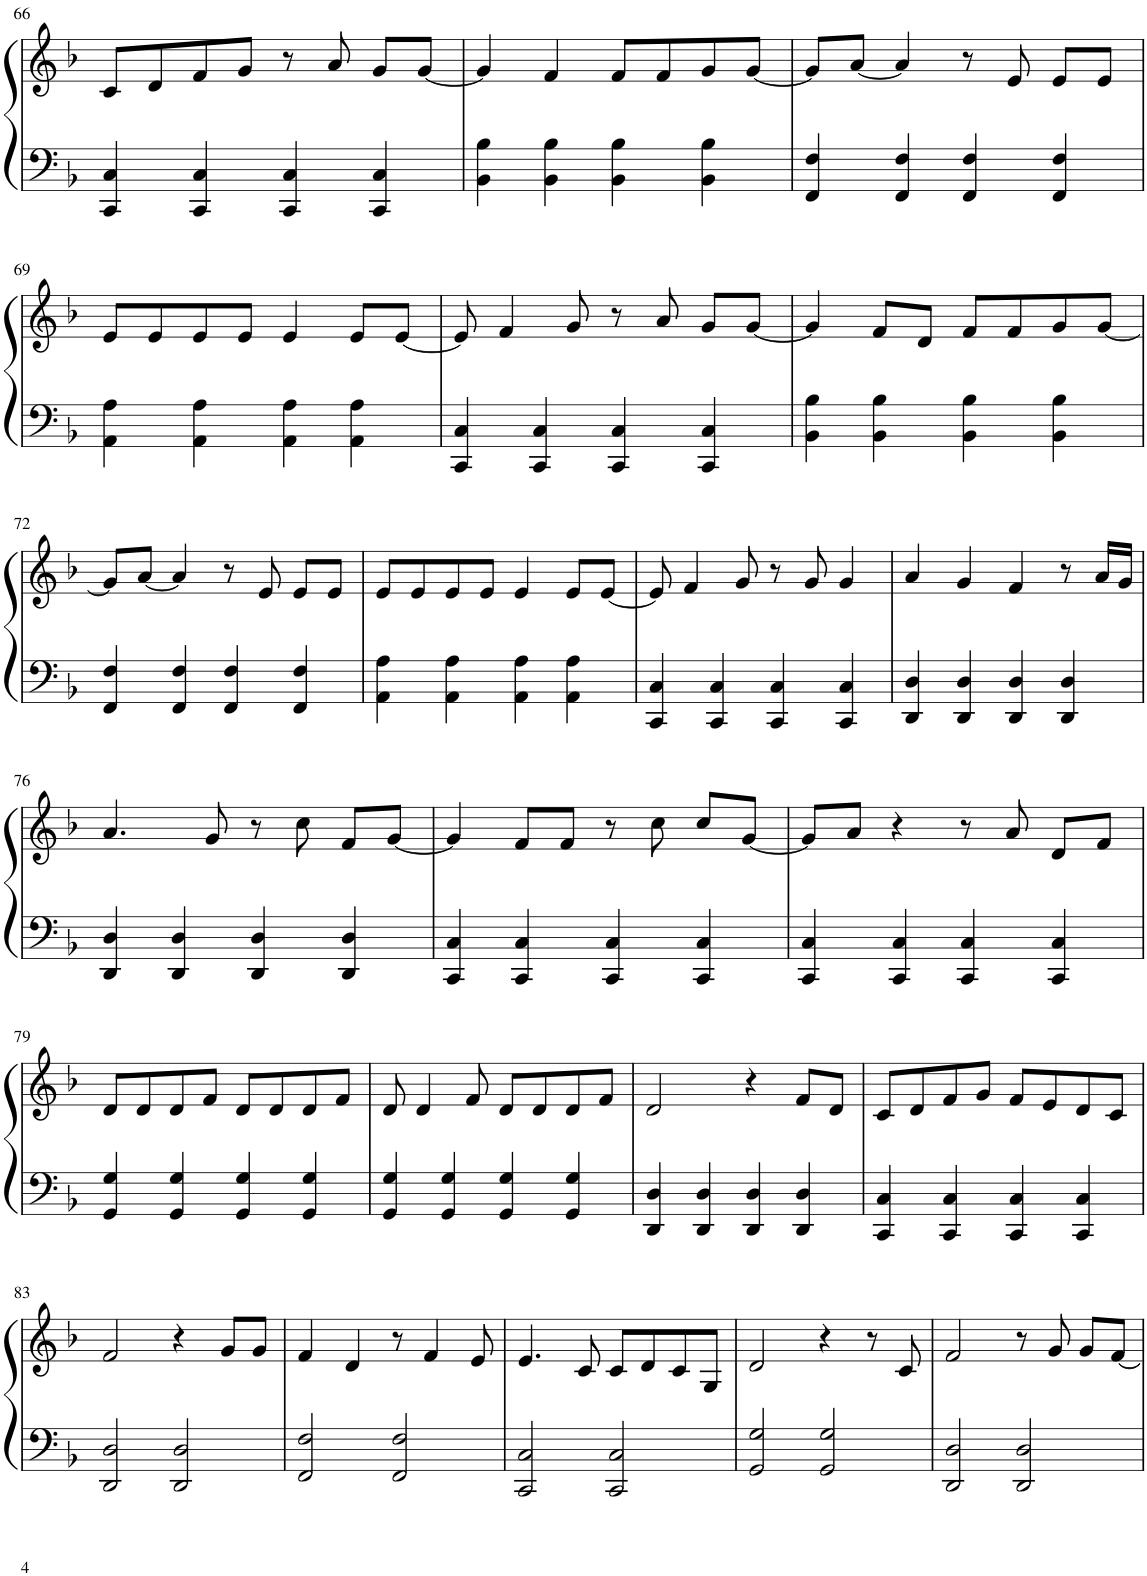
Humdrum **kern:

**kern	**kern
*part1	*part1
*staff2	*staff1
*I"Piano	*
*I'Pno.	*
!!LO:PB:g=z
*clefF4	*clefG2
*k[b-]	*k[b-]
*M4/4	*M4/4
=66	=66
4CC/ 4C/	8c/L
.	8d/
4CC/ 4C/	8f/
.	8g/J
4CC/ 4C/	8r
.	8a/
4CC/ 4C/	8g/L
.	[8g/J
=67	=67
4BB-\ 4B-\	4g/]
4BB-\ 4B-\	4f/
4BB-\ 4B-\	8f/L
.	8f/
4BB-\ 4B-\	8g/
.	[8g/J
=68	=68
4FF/ 4F/	8g/L]
.	[8a/J
4FF/ 4F/	4a/]
4FF/ 4F/	8r
.	8e/
4FF/ 4F/	8e/L
.	8e/J
!!LO:LB:g=z
=69	=69
4AA\ 4A\	8e/L
.	8e/
4AA\ 4A\	8e/
.	8e/J
4AA\ 4A\	4e/
4AA\ 4A\	8e/L
.	[8e/J
=70	=70
4CC/ 4C/	8e/]
.	4f/
4CC/ 4C/	.
.	8g/
4CC/ 4C/	8r
.	8a/
4CC/ 4C/	8g/L
.	[8g/J
=71	=71
4BB-\ 4B-\	4g/]
4BB-\ 4B-\	8f/L
.	8d/J
4BB-\ 4B-\	8f/L
.	8f/
4BB-\ 4B-\	8g/
.	[8g/J
!!LO:LB:g=z
=72	=72
4FF/ 4F/	8g/L]
.	[8a/J
4FF/ 4F/	4a/]
4FF/ 4F/	8r
.	8e/
4FF/ 4F/	8e/L
.	8e/J
=73	=73
4AA\ 4A\	8e/L
.	8e/
4AA\ 4A\	8e/
.	8e/J
4AA\ 4A\	4e/
4AA\ 4A\	8e/L
.	[8e/J
=74	=74
4CC/ 4C/	8e/]
.	4f/
4CC/ 4C/	.
.	8g/
4CC/ 4C/	8r
.	8g/
4CC/ 4C/	4g/
=75	=75
4DD/ 4D/	4a/
4DD/ 4D/	4g/
4DD/ 4D/	4f/
4DD/ 4D/	8r
.	16a/LL
.	16g/JJ
!!LO:LB:g=z
=76	=76
4DD/ 4D/	4.a/
4DD/ 4D/	.
.	8g/
4DD/ 4D/	8r
.	8cc\
4DD/ 4D/	8f/L
.	[8g/J
=77	=77
4CC/ 4C/	4g/]
4CC/ 4C/	8f/L
.	8f/J
4CC/ 4C/	8r
.	8cc\
4CC/ 4C/	8cc/L
.	[8g/J
=78	=78
4CC/ 4C/	8g/L]
.	8a/J
4CC/ 4C/	4r
4CC/ 4C/	8r
.	8a/
4CC/ 4C/	8d/L
.	8f/J
!!LO:LB:g=z
=79	=79
4GG/ 4G/	8d/L
.	8d/
4GG/ 4G/	8d/
.	8f/J
4GG/ 4G/	8d/L
.	8d/
4GG/ 4G/	8d/
.	8f/J
=80	=80
4GG/ 4G/	8d/
.	4d/
4GG/ 4G/	.
.	8f/
4GG/ 4G/	8d/L
.	8d/
4GG/ 4G/	8d/
.	8f/J
=81	=81
4DD/ 4D/	2d/
4DD/ 4D/	.
4DD/ 4D/	4r
4DD/ 4D/	8f/L
.	8d/J
=82	=82
4CC/ 4C/	8c/L
.	8d/
4CC/ 4C/	8f/
.	8g/J
4CC/ 4C/	8f/L
.	8e/
4CC/ 4C/	8d/
.	8c/J
!!LO:LB:g=z
=83	=83
2DD/ 2D/	2f/
2DD/ 2D/	4r
.	8g/L
.	8g/J
=84	=84
2FF/ 2F/	4f/
.	4d/
2FF/ 2F/	8r
.	4f/
.	8e/
=85	=85
2CC/ 2C/	4.e/
.	8c/
2CC/ 2C/	8c/L
.	8d/
.	8c/
.	8G/J
=86	=86
2GG/ 2G/	2d/
2GG/ 2G/	4r
.	8r
.	8c/
=87	=87
2DD/ 2D/	2f/
2DD/ 2D/	8r
.	8g/
.	8g/L
.	[8f/J
=	=
*-	*-
